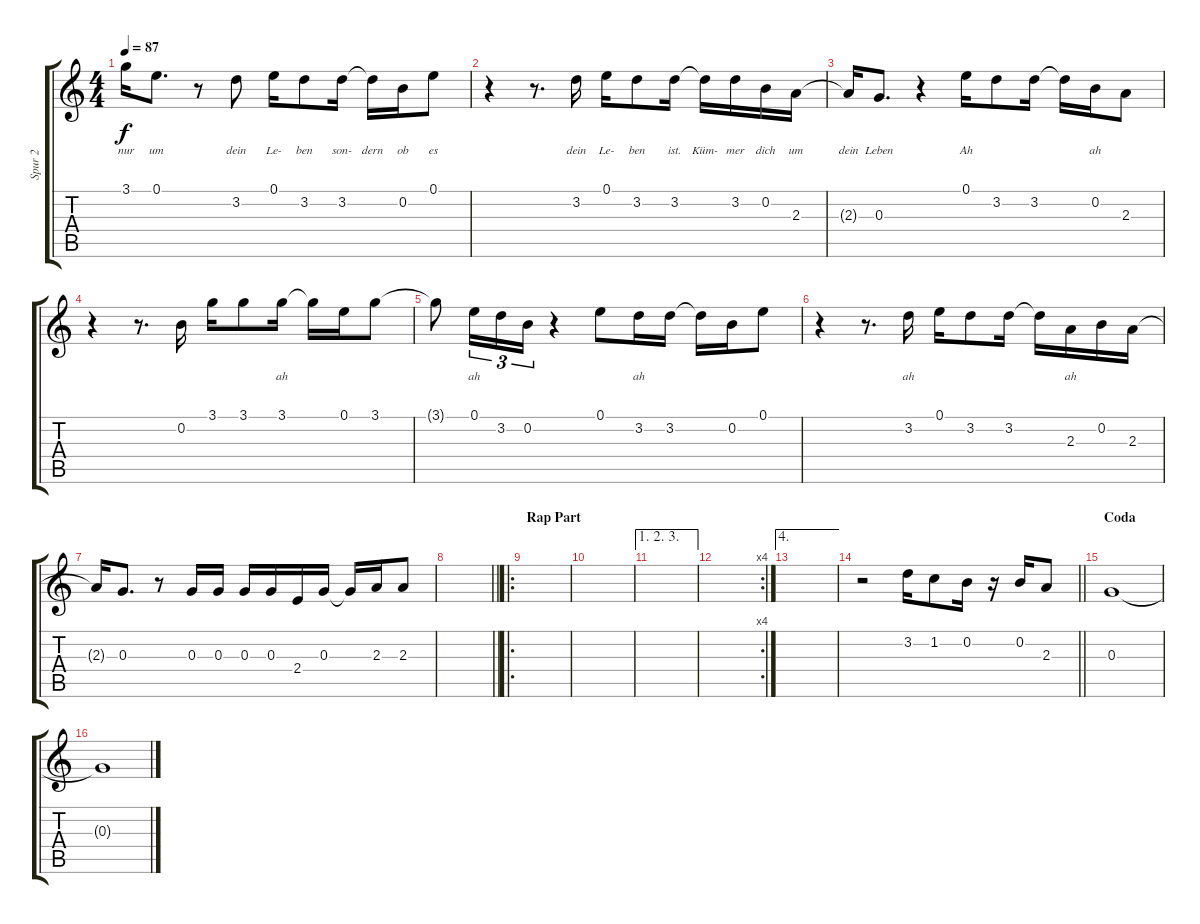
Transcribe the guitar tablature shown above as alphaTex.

\track ("Spur 2" "Spur 2") {instrument acousticguitarsteel}
\staff {score tabs}
\tuning (E4 B3 G3 D3 A2 E2) {hide}
\ts (4 4)
\tempo 87
\clef g2
\ks c
3.1{t}.16{lyrics (0 "nur") lyrics (1 "") lyrics (2 "") lyrics (3 "") lyrics (4 "") dy f} 0.1.8{d lyrics (0 "um") lyrics (1 "") lyrics (2 "") lyrics (3 "") lyrics (4 "")} r.8 3.2.8{lyrics (0 "dein") lyrics (1 "") lyrics (2 "") lyrics (3 "") lyrics (4 "")} 0.1.16{lyrics (0 "Le-") lyrics (1 "") lyrics (2 "") lyrics (3 "") lyrics (4 "")} 3.2.8{lyrics (0 "ben") lyrics (1 "") lyrics (2 "") lyrics (3 "") lyrics (4 "")} 3.2.16{lyrics (0 "son-") lyrics (1 "") lyrics (2 "") lyrics (3 "") lyrics (4 "")} 3.2{t}.16{lyrics (0 "dern") lyrics (1 "") lyrics (2 "") lyrics (3 "") lyrics (4 "")} 0.2.16{lyrics (0 "ob") lyrics (1 "") lyrics (2 "") lyrics (3 "") lyrics (4 "")} 0.1.8{lyrics (0 "es") lyrics (1 "") lyrics (2 "") lyrics (3 "") lyrics (4 "")} |
r.4 r.8{d} 3.2.16{lyrics (0 "dein") lyrics (1 "") lyrics (2 "") lyrics (3 "") lyrics (4 "")} 0.1.16{lyrics (0 "Le-") lyrics (1 "") lyrics (2 "") lyrics (3 "") lyrics (4 "")} 3.2.8{lyrics (0 "ben") lyrics (1 "") lyrics (2 "") lyrics (3 "") lyrics (4 "")} 3.2.16{lyrics (0 "ist.") lyrics (1 "") lyrics (2 "") lyrics (3 "") lyrics (4 "")} 3.2{t}.16{lyrics (0 "Küm-") lyrics (1 "") lyrics (2 "") lyrics (3 "") lyrics (4 "")} 3.2.16{lyrics (0 "mer") lyrics (1 "") lyrics (2 "") lyrics (3 "") lyrics (4 "")} 0.2.16{lyrics (0 "dich") lyrics (1 "") lyrics (2 "") lyrics (3 "") lyrics (4 "")} 2.3.16{lyrics (0 "um") lyrics (1 "") lyrics (2 "") lyrics (3 "") lyrics (4 "")} |
2.3{t}.16{lyrics (0 "dein") lyrics (1 "") lyrics (2 "") lyrics (3 "") lyrics (4 "")} 0.3.8{d lyrics (0 "Leben") lyrics (1 "") lyrics (2 "") lyrics (3 "") lyrics (4 "")} r.4 0.1.16{lyrics (0 "Ah") lyrics (1 "") lyrics (2 "") lyrics (3 "") lyrics (4 "")} 3.2.8{lyrics (0 "") lyrics (1 "") lyrics (2 "") lyrics (3 "") lyrics (4 "")} 3.2.16{lyrics (0 "") lyrics (1 "") lyrics (2 "") lyrics (3 "") lyrics (4 "")} 3.2{t}.16{lyrics (0 "") lyrics (1 "") lyrics (2 "") lyrics (3 "") lyrics (4 "")} 0.2.16{lyrics (0 "ah") lyrics (1 "") lyrics (2 "") lyrics (3 "") lyrics (4 "")} 2.3.8{lyrics (0 "") lyrics (1 "") lyrics (2 "") lyrics (3 "") lyrics (4 "")} |
r.4 r.8{d} 0.2.16{lyrics (0 "") lyrics (1 "") lyrics (2 "") lyrics (3 "") lyrics (4 "")} 3.1.16{lyrics (0 "") lyrics (1 "") lyrics (2 "") lyrics (3 "") lyrics (4 "")} 3.1.8{lyrics (0 "") lyrics (1 "") lyrics (2 "") lyrics (3 "") lyrics (4 "")} 3.1.16{lyrics (0 "ah") lyrics (1 "") lyrics (2 "") lyrics (3 "") lyrics (4 "")} 3.1{t}.16{lyrics (0 "") lyrics (1 "") lyrics (2 "") lyrics (3 "") lyrics (4 "")} 0.1.16{lyrics (0 "") lyrics (1 "") lyrics (2 "") lyrics (3 "") lyrics (4 "")} 3.1.8{lyrics (0 "") lyrics (1 "") lyrics (2 "") lyrics (3 "") lyrics (4 "")} |
3.1{t}.8{lyrics (0 "") lyrics (1 "") lyrics (2 "") lyrics (3 "") lyrics (4 "")} 0.1.16{tu (3 2) lyrics (0 "ah") lyrics (1 "") lyrics (2 "") lyrics (3 "") lyrics (4 "")} 3.2.16{tu (3 2) lyrics (0 "") lyrics (1 "") lyrics (2 "") lyrics (3 "") lyrics (4 "")} 0.2.16{tu (3 2) lyrics (0 "") lyrics (1 "") lyrics (2 "") lyrics (3 "") lyrics (4 "")} r.4 0.1.8{lyrics (0 "") lyrics (1 "") lyrics (2 "") lyrics (3 "") lyrics (4 "")} 3.2.16{lyrics (0 "ah") lyrics (1 "") lyrics (2 "") lyrics (3 "") lyrics (4 "")} 3.2.16{lyrics (0 "") lyrics (1 "") lyrics (2 "") lyrics (3 "") lyrics (4 "")} 3.2{t}.16{lyrics (0 "") lyrics (1 "") lyrics (2 "") lyrics (3 "") lyrics (4 "")} 0.2.16{lyrics (0 "") lyrics (1 "") lyrics (2 "") lyrics (3 "") lyrics (4 "")} 0.1.8{lyrics (0 "") lyrics (1 "") lyrics (2 "") lyrics (3 "") lyrics (4 "")} |
r.4 r.8{d} 3.2.16{lyrics (0 "ah") lyrics (1 "") lyrics (2 "") lyrics (3 "") lyrics (4 "")} 0.1.16{lyrics (0 "") lyrics (1 "") lyrics (2 "") lyrics (3 "") lyrics (4 "")} 3.2.8{lyrics (0 "") lyrics (1 "") lyrics (2 "") lyrics (3 "") lyrics (4 "")} 3.2.16{lyrics (0 "") lyrics (1 "") lyrics (2 "") lyrics (3 "") lyrics (4 "")} 3.2{t}.16{lyrics (0 "") lyrics (1 "") lyrics (2 "") lyrics (3 "") lyrics (4 "")} 2.3.16{lyrics (0 "ah") lyrics (1 "") lyrics (2 "") lyrics (3 "") lyrics (4 "")} 0.2.16 2.3.16 |
2.3{t}.16 0.3.8{d} r.8 0.3.16 0.3.16 0.3.16 0.3.16 2.4.16 0.3.16 0.3{t}.16 2.3.16 2.3.8 |
\barLineRight lightlight
|
\ro
\section ("" "Rap Part")
|
|
\ae (1 2 3)
|
\rc 4
|
\ae 4
|
\barLineRight lightlight
r.2 3.2.16 1.2.8 0.2.16 r.16 0.2.16 2.3.8 |
\section ("" "Coda")
0.3.1 |
0.3{t}.1
